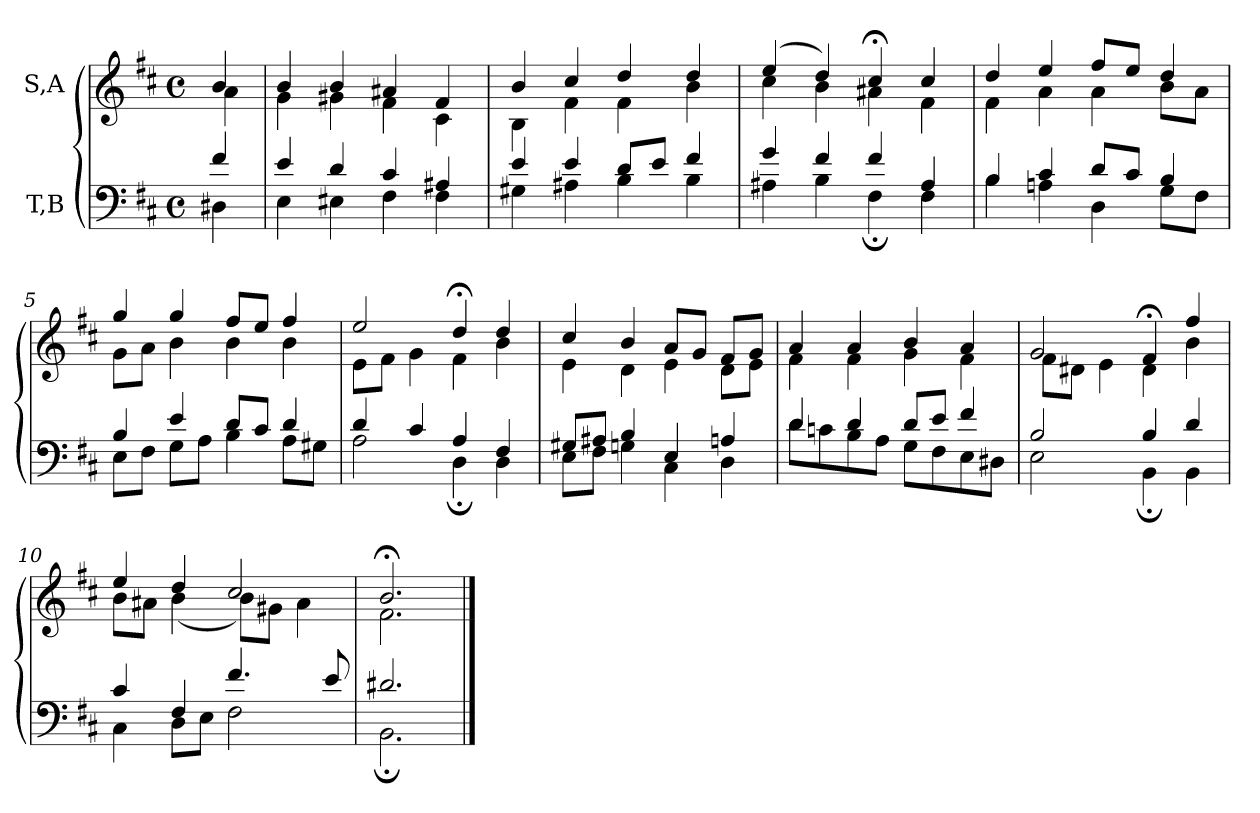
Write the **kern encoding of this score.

**kern	**kern
*part2	*part1
*staff2	*staff1
*I"T,B	*I"S,A
*clefF4	*clefG2
*k[f#c#]	*k[f#c#]
*M4/4	*M4/4
*met(c)	*met(c)
=	=
*^	*^
4f#	4D#X	4b	4a
=1	=1	=1	=1
4e	4E	4b	4g
4d	4E#X	4b	4g#X
4c#	4F#	4a#X	4f#
4A#X	4F#	4f#	4c#
=2	=2	=2	=2
4e	4G#X	4b	4B
4e	4A#X	4cc#	4f#
8dL	4B	4dd	4f#
8eJ	.	.	.
4f#	4B	4dd	4b
=3	=3	=3	=3
4g	4A#X	(>4ee	4cc#
4f#	4B	4dd)	4b
4f#	4F#;	4cc#;<	4a#X
4A#	4F#	4cc#	4f#
=4	=4	=4	=4
4B	4B	4dd	4f#
4c#	4An	4ee	4a
8dL	4D	8ff#L	4a
8c#J	.	8eeJ	.
4B	8GL	4dd	8bL
.	8F#J	.	8aJ
=5	=5	=5	=5
4B	8EL	4gg	8gL
.	8F#J	.	8aJ
4e	8GL	4gg	4b
.	8AJ	.	.
8dL	4B	8ff#L	4b
8c#J	.	8eeJ	.
4d	8AL	4ff#	4b
.	8G#XJ	.	.
=6	=6	=6	=6
4d	2A	2ee	8eL
.	.	.	8f#J
4c#	.	.	4g
4A	4D;	4dd;<	4f#
4F#	4D	4dd	4b
=7	=7	=7	=7
8G#XL	8EL	4cc#	4e
8A#XJ	8F#J	.	.
4B	4Gn	4b	4d
4E	4C#	8aL	4e
.	.	8gJ	.
4An	4D	8f#L	8dL
.	.	8gJ	8eJ
=8	=8	=8	=8
4d	8dL	4a	4f#
.	8cn	.	.
4d	8B	4a	4f#
.	8AJ	.	.
8dL	8GL	4b	4g
8eJ	8F#	.	.
4f#	8E	4a	4f#
.	8D#XJ	.	.
=9	=9	=9	=9
2B	2E	2g	8f#L
.	.	.	8d#XJ
.	.	.	4e
4B	4BB;	4f#;<	4d#
4d	4BB	4ff#	4b
=10	=10	=10	=10
4c#	4C#	4ee	8bL
.	.	.	8a#XJ
4F#	8DL	4dd	(<4b
.	8EJ	.	.
4.f#	2F#	2cc#	8bL)
.	.	.	8g#XJ
.	.	.	4a#
8e	.	.	.
=11	=11	=11	=11
2.d#X	2.BB;	2.b;<	2.f#
*v	*v	*	*
*	*v	*v
==	==
*-	*-
